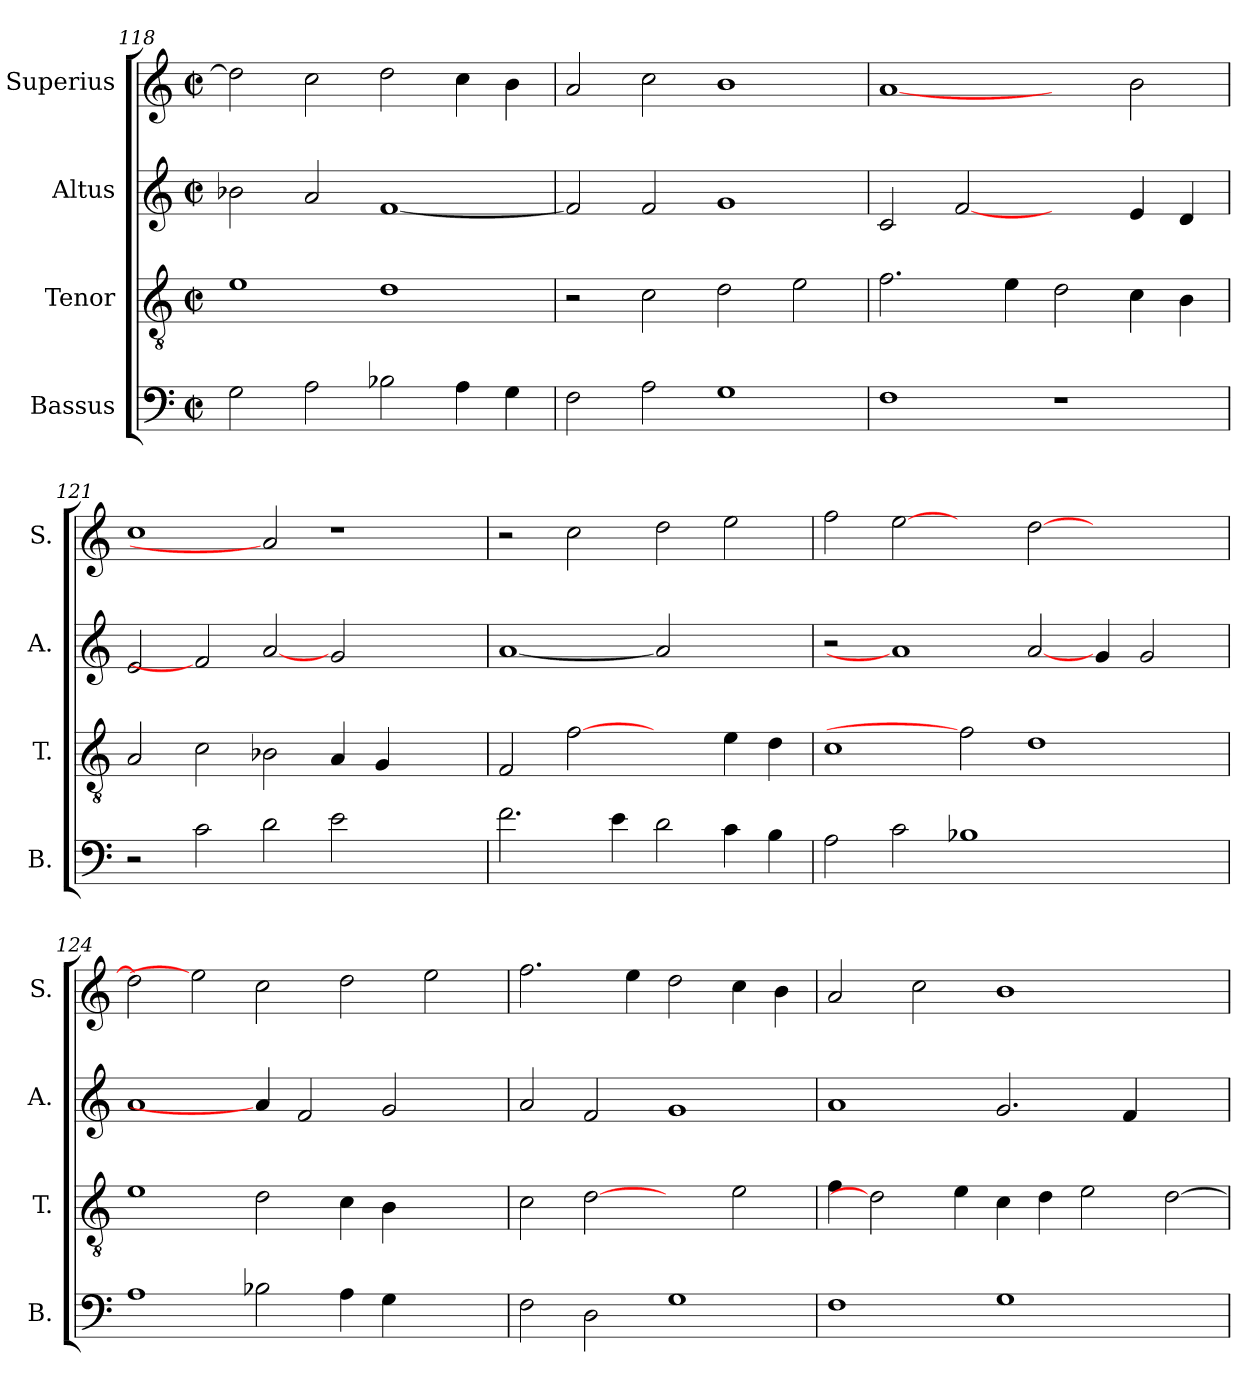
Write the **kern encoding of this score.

**kern	**kern	**kern	**kern
*part4	*part3	*part2	*part1
*staff4	*staff3	*staff2	*staff1
*I"Bassus	*I"Tenor	*I"Altus	*I"Superius
*I'B.	*I'T.	*I'A.	*I'S.
*clefF4	*clefGv2	*clefG2	*clefG2
*	*ITrd7c12	*	*
*k[]	*k[]	*k[]	*k[]
*C:	*C:	*C:	*C:
*M2/2	*M2/2	*M2/2	*M2/2
*met(c|)	*met(c|)	*met(c|)	*met(c|)
=118	=118	=118	=118
2Gi\	1Ei	2b-Xi\	2ddi\]
2Ai\	.	2ai/	2cci\
2B-Xi\	1Di	[<1fi	2ddi\
4Ai\	.	.	4cci\
4Gi\	.	.	4bi\
=119	=119	=119	=119
2Fi\	2r	2fi/]	2ai/
2Ai\	2Ci\	2fi/	2cci\
1Gi	2Di\	1gi	1bi
.	2Ei\	.	.
!!LO:LB:g=z
=120	=120	=120	=120
1Fi	2.Fi\	2ci/	[1ai
.	.	[2fi	.
.	4Ei\	.	.
1r	2Di\	2ryy	2ryy
.	4Ci\	4ei/	2bi\
.	4BBi\	4di/	.
=121	=121	=121	=121
2r	2AAi/	2ei/	1cci
2ci\	2Ci\	2fi]	.
2di\	2BB-Xi\	[2ai	2ai]
2ei\	4AAi/	2gi/	1r
.	4GGi/	.	.
2ryy	2ryy	2ryy	.
=122	=122	=122	=122
2.fi\	2FFi/	[1ai	2r
.	[2Fi	.	2cci\
4ei\	.	.	.
2di\	2ryy	2ai]	2ddi\
4ci\	4Ei\	2ryy	2eei\
4Bi\	4Di\	.	.
=123	=123	=123	=123
2Ai\	1Ci	2r	2ffi\
2ci\	.	1ai]	[2eei
1B-Xi	2Fi]	.	2ryy
.	1Di	[2ai/	[>2ddi\
2.ryy	.	4gi/	2.ryy
.	.	2gi/	.
.	4ryy	.	.
=124	=124	=124	=124
1Ai	1Ei	1ai	2ddi\]
.	.	.	2eei]
2B-Xi\	2Di\	4ai/]	2cci\
.	.	2fi/	.
4Ai\	4Ci\	.	2ddi\
4Gi\	4BBi\	2gi/	.
2ryy	2ryy	.	2eei\
.	.	4ryy	.
!!LO:LB:g=z
=125	=125	=125	=125
2Fi\	2Ci\	2ai/	2.ffi\
2Di\	[2Di	2fi/	.
.	.	.	4eei\
1Gi	2ryy	1gi	2ddi\
.	2Ei\	.	4cci\
.	.	.	4bi\
=126	=126	=126	=126
1Fi	4Fi\	1ai	2ai/
.	2Di]	.	.
.	.	.	2cci\
.	4Ei\	.	.
1Gi	4Ci\	2.gi/	1bi
.	4Di\	.	.
.	2Ei\	.	.
.	.	4fi/	.
2ryy	[>2Di\	2ryy	2ryy
=	=	=	=
*-	*-	*-	*-
